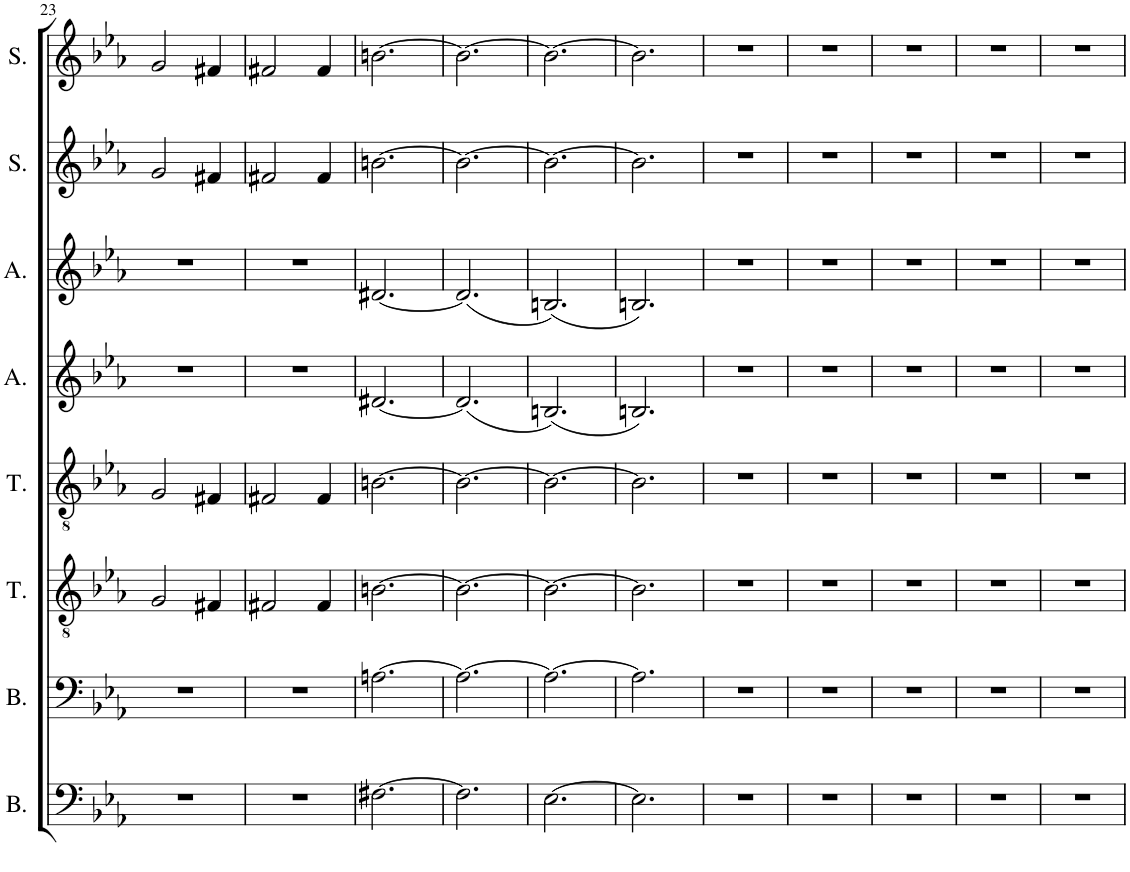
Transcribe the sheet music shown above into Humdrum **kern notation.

**kern	**kern	**kern	**kern	**kern	**kern	**kern	**kern
*part8	*part7	*part6	*part5	*part4	*part3	*part2	*part1
*staff8	*staff7	*staff6	*staff5	*staff4	*staff3	*staff2	*staff1
*I"Basse 2	*I"Basse 1	*I"Ténor 2	*I"Ténor 1	*I"Alto 2	*I"Alto 1	*I"Soprano 2	*I"Soprano 1
*I'B.	*I'B.	*I'T.	*I'T.	*I'A.	*I'A.	*I'S.	*I'S.
!!LO:PB:g=z
*clefF4	*clefF4	*clefGv2	*clefGv2	*clefG2	*clefG2	*clefG2	*clefG2
*k[b-e-a-]	*k[b-e-a-]	*k[b-e-a-]	*k[b-e-a-]	*k[b-e-a-]	*k[b-e-a-]	*k[b-e-a-]	*k[b-e-a-]
*M3/4	*M3/4	*M3/4	*M3/4	*M3/4	*M3/4	*M3/4	*M3/4
=23	=23	=23	=23	=23	=23	=23	=23
2.r	2.r	2G/	2G/	2.r	2.r	2g/	2g/
.	.	4F#X/	4F#X/	.	.	4f#X/	4f#X/
=24	=24	=24	=24	=24	=24	=24	=24
2.r	2.r	2F#X/	2F#X/	2.r	2.r	2f#X/	2f#X/
.	.	4F#/	4F#/	.	.	4f#/	4f#/
=25	=25	=25	=25	=25	=25	=25	=25
[2.F#X\	[2.An\	[2.Bn\	[2.Bn\	[2.d#X/	[2.d#X/	[2.bn\	[2.bn\
=26	=26	=26	=26	=26	=26	=26	=26
2.F#\]	2.A\_	2.B\_	2.B\_	(2.d#/]	(2.d#/]	2.b\_	2.b\_
=27	=27	=27	=27	=27	=27	=27	=27
[2.E-\	2.A\_	2.B\_	2.B\_	(2.Bn/)	(2.Bn/)	2.b\_	2.b\_
=28	=28	=28	=28	=28	=28	=28	=28
2.E-\]	2.A\]	2.B\]	2.B\]	2.Bn/)	2.Bn/)	2.b\]	2.b\]
=29	=29	=29	=29	=29	=29	=29	=29
2.r	2.r	2.r	2.r	2.r	2.r	2.r	2.r
=30	=30	=30	=30	=30	=30	=30	=30
2.r	2.r	2.r	2.r	2.r	2.r	2.r	2.r
=31	=31	=31	=31	=31	=31	=31	=31
2.r	2.r	2.r	2.r	2.r	2.r	2.r	2.r
=32	=32	=32	=32	=32	=32	=32	=32
2.r	2.r	2.r	2.r	2.r	2.r	2.r	2.r
=33	=33	=33	=33	=33	=33	=33	=33
2.r	2.r	2.r	2.r	2.r	2.r	2.r	2.r
=	=	=	=	=	=	=	=
*-	*-	*-	*-	*-	*-	*-	*-
